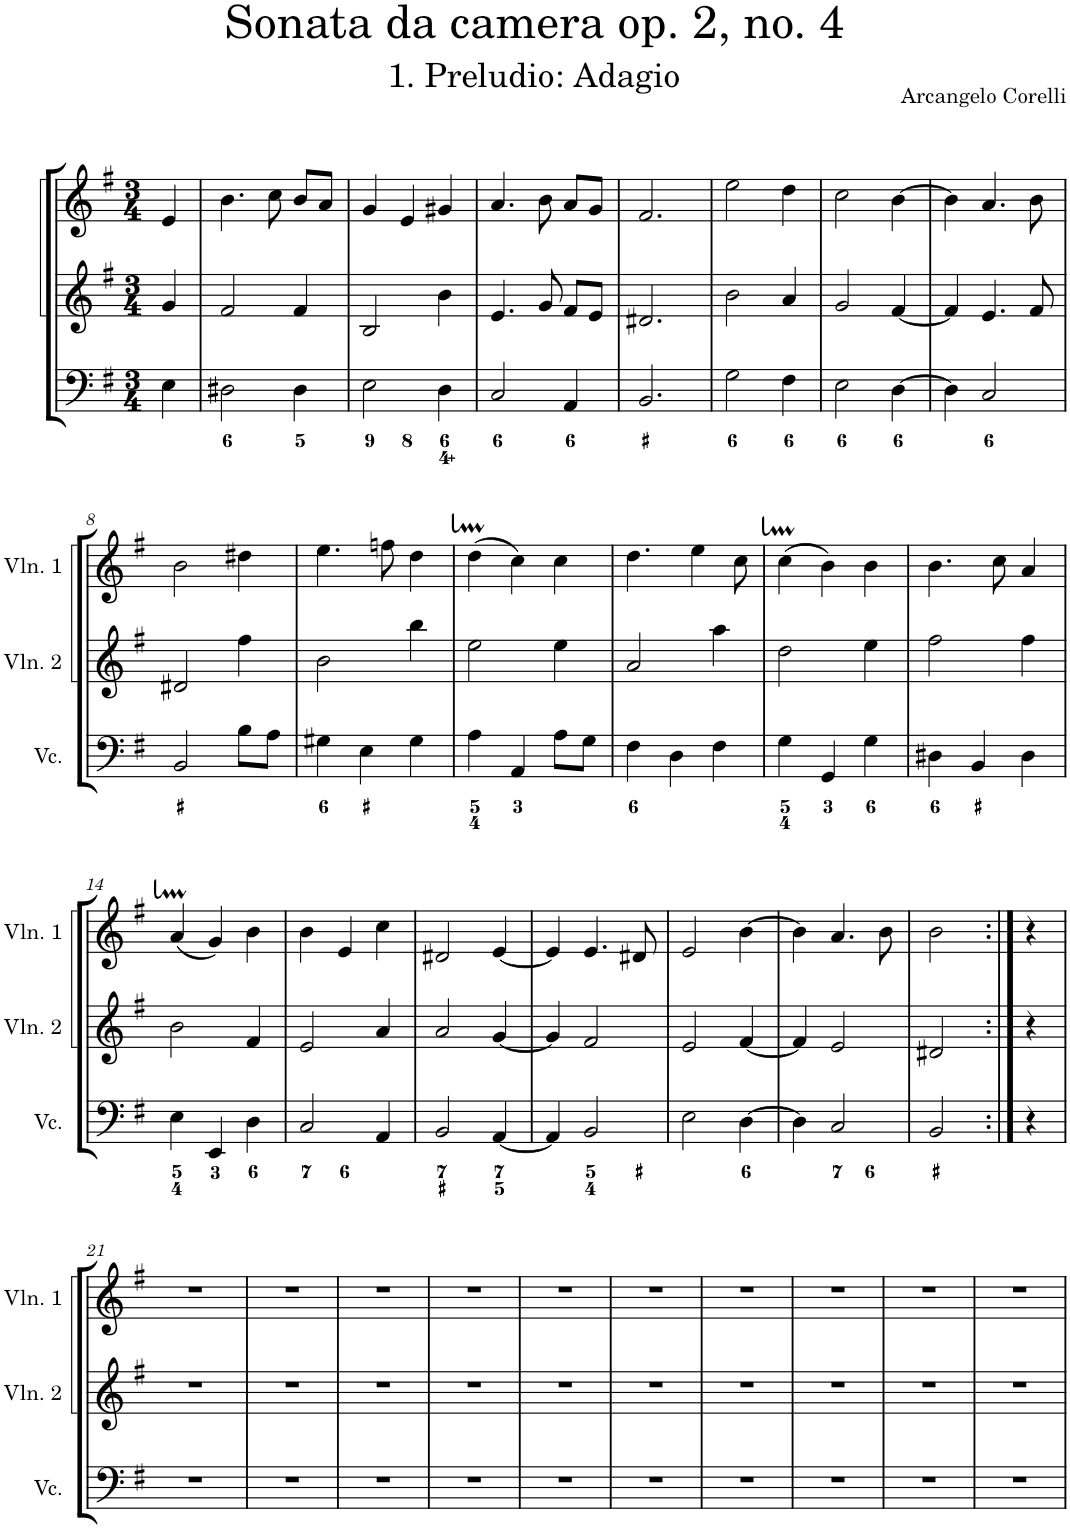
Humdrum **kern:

**kern	**kern	**kern
*part3	*part2	*part1
*staff3	*staff2	*staff1
*I"Violoncello	*I"Violin 2	*I"Violin 1
*I'Vc.	*I'Vln. 2	*I'Vln. 1
*clefF4	*clefG2	*clefG2
*k[f#]	*k[f#]	*k[f#]
*M3/4	*M3/4	*M3/4
=	=	=
4E\	4g/	4e/
=1	=1	=1
2D#X\	2f#/	4.b\
.	.	8cc\
4D#\	4f#/	8b/L
.	.	8a/J
=2	=2	=2
2E\	2B/	4g/
.	.	4e/
4D\	4b\	4g#X/
=3	=3	=3
2C/	4.e/	4.a/
.	8g/	8b\
4AA/	8f#/L	8a/L
.	8e/J	8g/J
=4	=4	=4
2.BB/	2.d#X/	2.f#/
=5	=5	=5
2G\	2b\	2ee\
4F#\	4a/	4dd\
=6	=6	=6
2E\	2g/	2cc\
[4D\	[4f#/	[4b\
=7	=7	=7
4D\]	4f#/]	4b\]
2C/	4.e/	4.a/
.	8f#/	8b\
!!LO:LB:g=z
=8	=8	=8
2BB/	2d#X/	2b\
8B\L	4ff#\	4dd#X\
8A\J	.	.
=9	=9	=9
4G#X\	2b\	4.ee\
4E\	.	.
.	.	8ffn\
4G#\	4bb\	4dd\
=10	=10	=10
4A\	2ee\	(4ddM\
4AA/	.	4cc\)
8A\L	4ee\	4cc\
8G\J	.	.
=11	=11	=11
4F#\	2a/	4.dd\
4D\	.	.
.	.	4ee\
4F#\	4aa\	.
.	.	8cc\
=12	=12	=12
4G\	2dd\	(4ccM\
4GG/	.	4b\)
4G\	4ee\	4b\
=13	=13	=13
4D#X\	2ff#\	4.b\
4BB/	.	.
.	.	8cc\
4D#\	4ff#\	4a/
!!LO:LB:g=z
=14	=14	=14
4E\	2b\	(4aM/
4EE/	.	4g/)
4D\	4f#/	4b\
=15	=15	=15
2C/	2e/	4b\
.	.	4e/
4AA/	4a/	4cc\
=16	=16	=16
2BB/	2a/	2d#X/
[4AA/	[4g/	[4e/
=17	=17	=17
4AA/]	4g/]	4e/]
2BB/	2f#/	4.e/
.	.	8d#X/
=18	=18	=18
2E\	2e/	2e/
[4D\	[4f#/	[4b\
=19	=19	=19
4D\]	4f#/]	4b\]
2C/	2e/	4.a/
.	.	8b\
=20	=20	=20
2BB/	2d#X/	2b\
=20X1:|!	=20X1:|!	=20X1:|!
4r	4r	4r
!!LO:LB:g=z
=21	=21	=21
2.r	2.r	2.r
=22	=22	=22
2.r	2.r	2.r
=23	=23	=23
2.r	2.r	2.r
=24	=24	=24
2.r	2.r	2.r
=25	=25	=25
2.r	2.r	2.r
=26	=26	=26
2.r	2.r	2.r
=27	=27	=27
2.r	2.r	2.r
=28	=28	=28
2.r	2.r	2.r
=29	=29	=29
2.r	2.r	2.r
=30	=30	=30
2.r	2.r	2.r
=	=	=
*-	*-	*-
